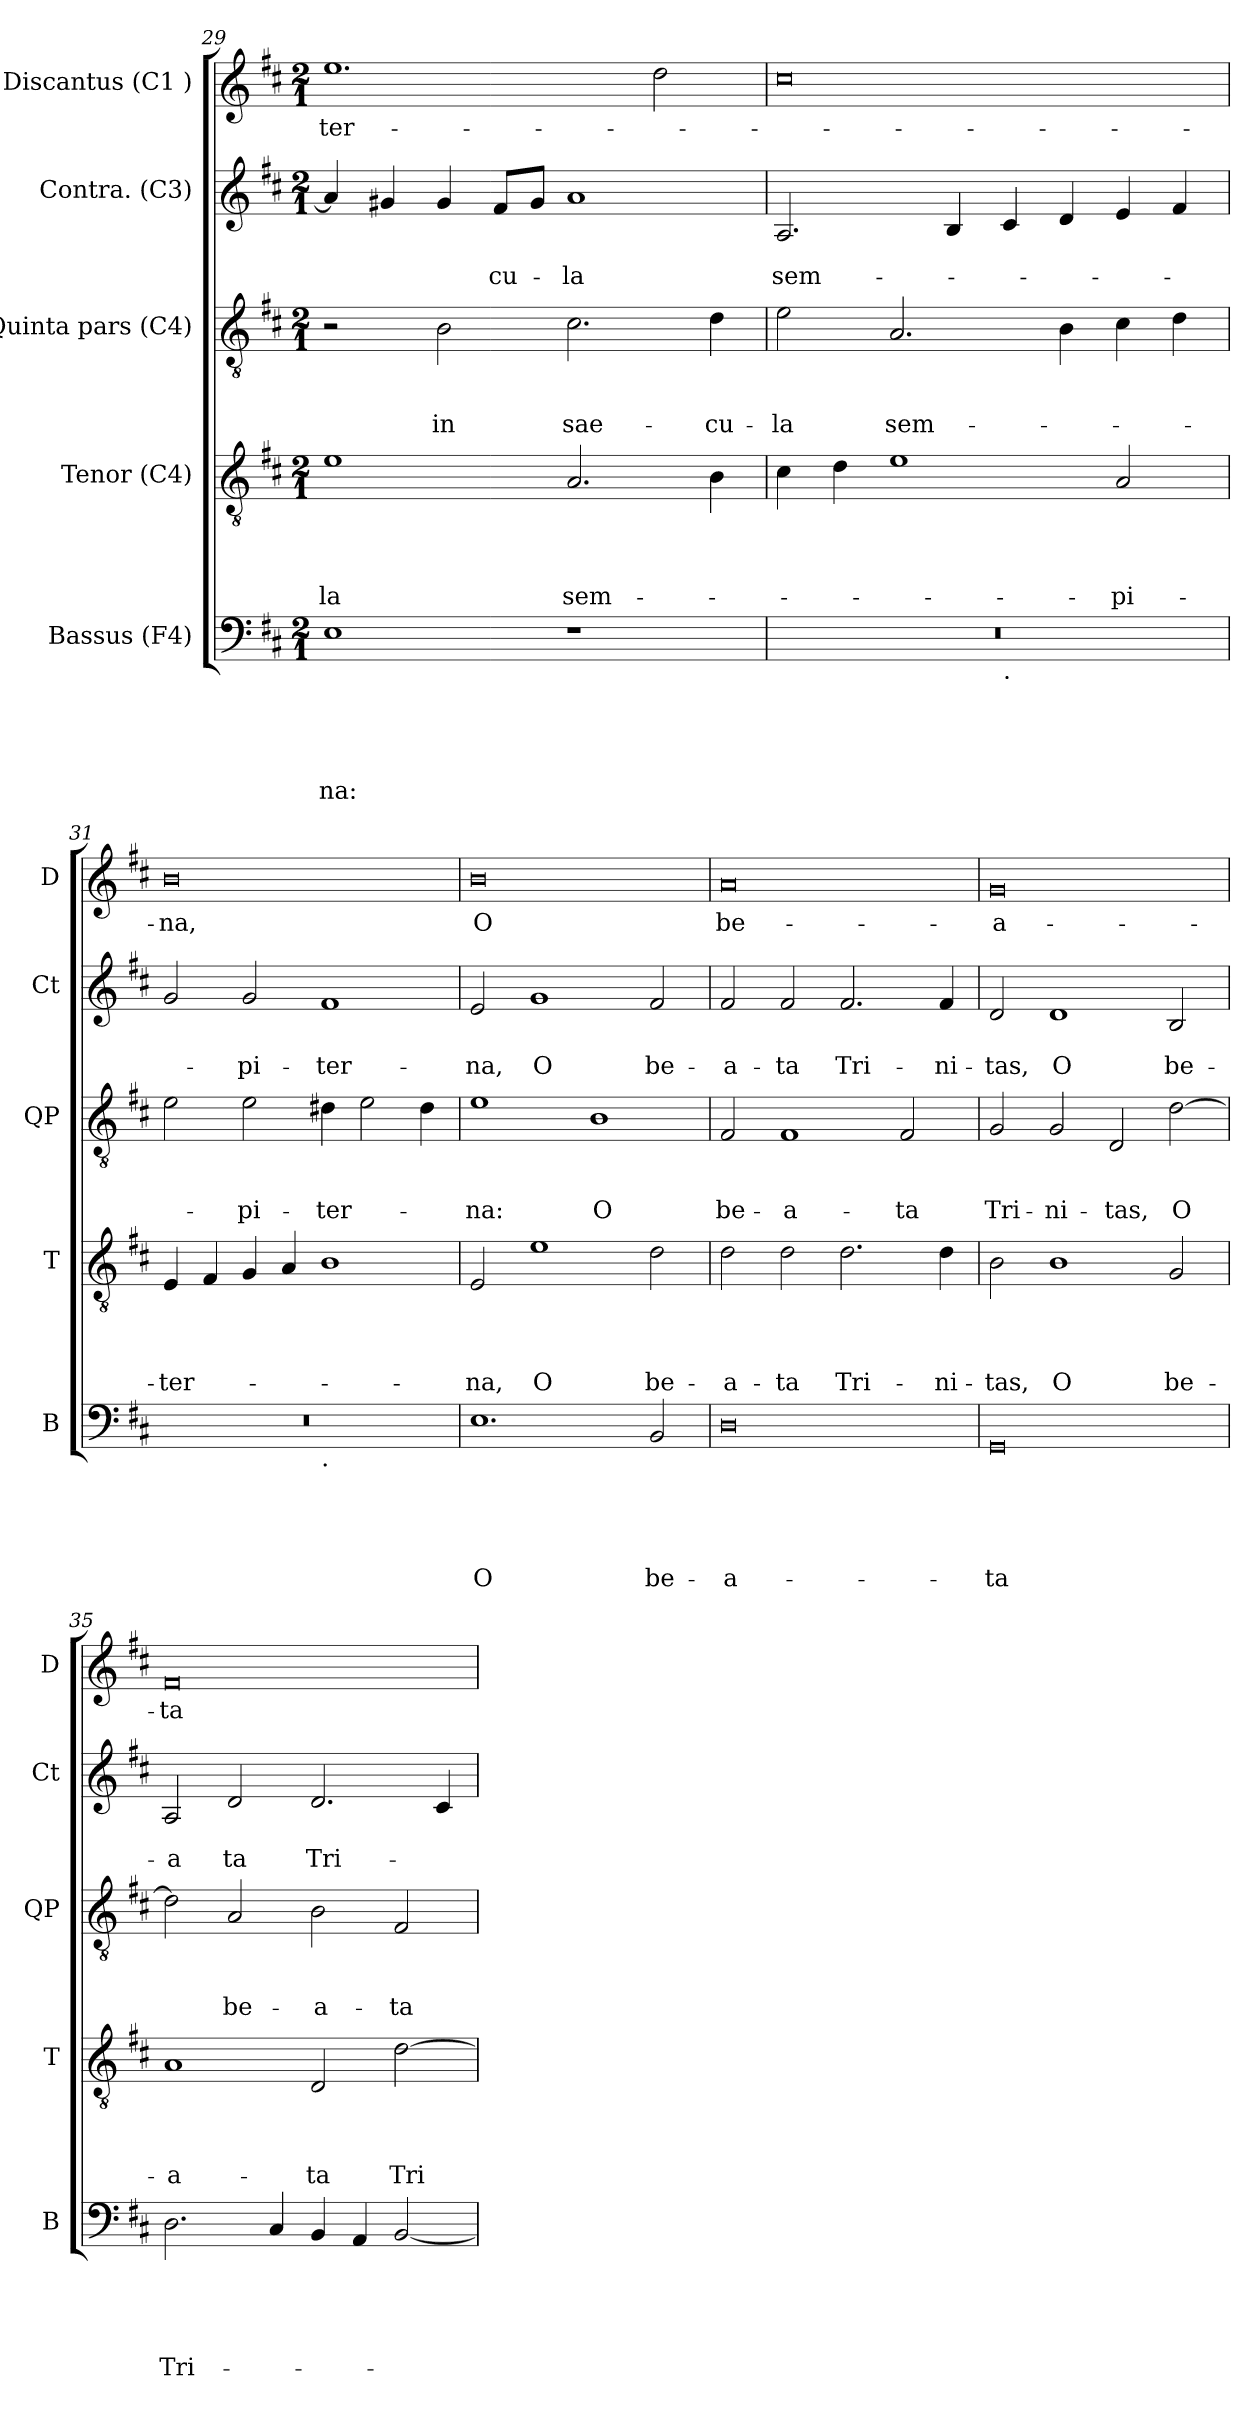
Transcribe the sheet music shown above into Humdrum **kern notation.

**kern	**text	**text	**text	**text	**text	**kern	**text	**text	**text	**text	**kern	**text	**text	**text	**kern	**text	**text	**kern	**text
*part5	*part5	*part5	*part5	*part5	*part5	*part4	*part4	*part4	*part4	*part4	*part3	*part3	*part3	*part3	*part2	*part2	*part2	*part1	*part1
*staff5	*staff5	*staff5	*staff5	*staff5	*staff5	*staff4	*staff4	*staff4	*staff4	*staff4	*staff3	*staff3	*staff3	*staff3	*staff2	*staff2	*staff2	*staff1	*staff1
*I"Bassus (F4)	*	*	*	*	*	*I"Tenor (C4)	*	*	*	*	*I"Quinta pars (C4)	*	*	*	*I"Contra. (C3)	*	*	*I"Discantus (C1 )	*
*I'B	*	*	*	*	*	*I'T	*	*	*	*	*I'QP	*	*	*	*I'Ct	*	*	*I'D	*
*clefF4	*	*	*	*	*	*clefGv2	*	*	*	*	*clefGv2	*	*	*	*clefG2	*	*	*clefG2	*
*k[f#c#]	*	*	*	*	*	*k[f#c#]	*	*	*	*	*k[f#c#]	*	*	*	*k[f#c#]	*	*	*k[f#c#]	*
*D:	*	*	*	*	*	*D:	*	*	*	*	*D:	*	*	*	*D:	*	*	*D:	*
*M2/1	*	*	*	*	*	*M2/1	*	*	*	*	*M2/1	*	*	*	*M2/1	*	*	*M2/1	*
=29	=29	=29	=29	=29	=29	=29	=29	=29	=29	=29	=29	=29	=29	=29	=29	=29	=29	=29	=29
!	!	!	!	!	!LO:LY:b	!	!	!	!	!LO:LY:b	!	!	!	!	!	!	!	!	!LO:LY:b
1E	.	.	.	.	-na:	1e	.	.	.	-la	2r	.	.	.	4a/]	.	.	1.ee	-ter-
.	.	.	.	.	.	.	.	.	.	.	.	.	.	.	4g#X/	.	.	.	.
!	!	!	!	!	!	!	!	!	!	!	!	!	!	!LO:LY:b	!	!	!	!	!
.	.	.	.	.	.	.	.	.	.	.	2B\	.	.	in	4g#/	.	.	.	.
!	!	!	!	!	!	!	!	!	!	!	!	!	!	!	!	!	!LO:LY:b	!	!
.	.	.	.	.	.	.	.	.	.	.	.	.	.	.	8f#/L	.	-cu-	.	.
.	.	.	.	.	.	.	.	.	.	.	.	.	.	.	8g#/J	.	.	.	.
!	!	!	!	!	!	!	!	!	!	!LO:LY:b	!	!	!	!LO:LY:b	!	!	!LO:LY:b	!	!
1r	.	.	.	.	.	2.A/	.	.	.	sem-	2.c#\	.	.	sae-	1a	.	-la	.	.
.	.	.	.	.	.	.	.	.	.	.	.	.	.	.	.	.	.	2dd\	.
!	!	!	!	!	!	!	!	!	!	!	!	!	!	!LO:LY:b	!	!	!	!	!
.	.	.	.	.	.	4B\	.	.	.	.	4d\	.	.	-cu-	.	.	.	.	.
!!LO:PB:g=z
=30	=30	=30	=30	=30	=30	=30	=30	=30	=30	=30	=30	=30	=30	=30	=30	=30	=30	=30	=30
!	!	!	!	!	!	!	!	!	!	!	!	!	!	!LO:LY:b	!	!	!LO:LY:b	!	!
*^	*	*	*	*	*	*	*	*	*	*	*	*	*	*	*	*	*	*	*
0r	1ryy	.	.	.	.	.	4c#\	.	.	.	.	2e\	.	.	-la	2.A/	.	sem-	0cc#	.
.	.	.	.	.	.	.	4d\	.	.	.	.	.	.	.	.	.	.	.	.	.
!	!	!	!	!	!	!	!	!	!	!	!	!	!	!	!LO:LY:b	!	!	!	!	!
.	.	.	.	.	.	.	1e	.	.	.	.	2.A/	.	.	sem-	.	.	.	.	.
.	.	.	.	.	.	.	.	.	.	.	.	.	.	.	.	4B/	.	.	.	.
!	!LO:TX:b:t=.	!	!	!	!	!	!	!	!	!	!	!	!	!	!	!	!	!	!	!
.	1ryy	.	.	.	.	.	.	.	.	.	.	.	.	.	.	4c#/	.	.	.	.
.	.	.	.	.	.	.	.	.	.	.	.	4B\	.	.	.	4d/	.	.	.	.
!	!	!	!	!	!	!	!	!	!	!	!LO:LY:b	!	!	!	!	!	!	!	!	!
.	.	.	.	.	.	.	2A/	.	.	.	-pi-	4c#\	.	.	.	4e/	.	.	.	.
.	.	.	.	.	.	.	.	.	.	.	.	4d\	.	.	.	4f#/	.	.	.	.
=31	=31	=31	=31	=31	=31	=31	=31	=31	=31	=31	=31	=31	=31	=31	=31	=31	=31	=31	=31	=31
!	!	!	!	!	!	!	!	!	!	!	!LO:LY:b	!	!	!	!	!	!	!	!	!LO:LY:b
0r	1ryy	.	.	.	.	.	4E/	.	.	.	-ter-	2e\	.	.	.	2g/	.	.	0b	-na,
.	.	.	.	.	.	.	4F#/	.	.	.	.	.	.	.	.	.	.	.	.	.
!	!	!	!	!	!	!	!	!	!	!	!	!	!	!	!LO:LY:b	!	!	!LO:LY:b	!	!
.	.	.	.	.	.	.	4G/	.	.	.	.	2e\	.	.	-pi-	2g/	.	-pi-	.	.
.	.	.	.	.	.	.	4A/	.	.	.	.	.	.	.	.	.	.	.	.	.
!	!LO:TX:b:t=.	!	!	!	!	!	!	!	!	!	!	!	!	!	!	!	!	!	!	!
!	!	!	!	!	!	!	!	!	!	!	!	!	!	!	!LO:LY:b	!	!	!LO:LY:b	!	!
.	1ryy	.	.	.	.	.	1B	.	.	.	.	4d#X\	.	.	-ter-	1f#	.	-ter-	.	.
.	.	.	.	.	.	.	.	.	.	.	.	2e\	.	.	.	.	.	.	.	.
.	.	.	.	.	.	.	.	.	.	.	.	4d#\	.	.	.	.	.	.	.	.
=32	=32	=32	=32	=32	=32	=32	=32	=32	=32	=32	=32	=32	=32	=32	=32	=32	=32	=32	=32	=32
!	!	!	!	!	!	!LO:LY:b	!	!	!	!	!LO:LY:b	!	!	!	!LO:LY:b	!	!	!LO:LY:b	!	!LO:LY:b:rj
*v	*v	*	*	*	*	*	*	*	*	*	*	*	*	*	*	*	*	*	*	*
1.E	.	.	.	.	O	2E/	.	.	.	-na,	1e	.	.	-na:	2e/	.	-na,	0b	O
!	!	!	!	!	!	!	!	!	!	!LO:LY:b	!	!	!	!	!	!	!LO:LY:b	!	!
.	.	.	.	.	.	1e	.	.	.	O	.	.	.	.	1g	.	O	.	.
!	!	!	!	!	!	!	!	!	!	!	!	!	!	!LO:LY:b	!	!	!	!	!
.	.	.	.	.	.	.	.	.	.	.	1B	.	.	O	.	.	.	.	.
!	!	!	!	!	!LO:LY:b	!	!	!	!	!LO:LY:b	!	!	!	!	!	!	!LO:LY:b	!	!
2BB/	.	.	.	.	be-	2d\	.	.	.	be-	.	.	.	.	2f#/	.	be-	.	.
=33	=33	=33	=33	=33	=33	=33	=33	=33	=33	=33	=33	=33	=33	=33	=33	=33	=33	=33	=33
!	!	!	!	!	!LO:LY:b:rj	!	!	!	!	!LO:LY:b	!	!	!	!LO:LY:b	!	!	!LO:LY:b	!	!LO:LY:b:rj
0D	.	.	.	.	-a-	2d\	.	.	.	-a-	2F#/	.	.	be-	2f#/	.	-a-	0a	be-
!	!	!	!	!	!	!	!	!	!	!LO:LY:b	!	!	!	!LO:LY:b:rj	!	!	!LO:LY:b	!	!
.	.	.	.	.	.	2d\	.	.	.	-ta	1F#	.	.	-a-	2f#/	.	-ta	.	.
!	!	!	!	!	!	!	!	!	!	!LO:LY:b	!	!	!	!	!	!	!LO:LY:b	!	!
.	.	.	.	.	.	2.d\	.	.	.	Tri-	.	.	.	.	2.f#/	.	Tri-	.	.
!	!	!	!	!	!	!	!	!	!	!	!	!	!	!LO:LY:b	!	!	!	!	!
.	.	.	.	.	.	.	.	.	.	.	2F#/	.	.	-ta	.	.	.	.	.
!	!	!	!	!	!	!	!	!	!	!LO:LY:b	!	!	!	!	!	!	!LO:LY:b	!	!
.	.	.	.	.	.	4d\	.	.	.	-ni-	.	.	.	.	4f#/	.	-ni-	.	.
=34	=34	=34	=34	=34	=34	=34	=34	=34	=34	=34	=34	=34	=34	=34	=34	=34	=34	=34	=34
!	!	!	!	!	!LO:LY:b:rj	!	!	!	!	!LO:LY:b	!	!	!	!LO:LY:b	!	!	!LO:LY:b	!	!LO:LY:b:rj
0GG	.	.	.	.	-ta	2B\	.	.	.	-tas,	2G/	.	.	Tri-	2d/	.	-tas,	0g	-a-
!	!	!	!	!	!	!	!	!	!	!LO:LY:b	!	!	!	!LO:LY:b	!	!	!LO:LY:b	!	!
.	.	.	.	.	.	1B	.	.	.	O	2G/	.	.	-ni-	1d	.	O	.	.
!	!	!	!	!	!	!	!	!	!	!	!	!	!	!LO:LY:b	!	!	!	!	!
.	.	.	.	.	.	.	.	.	.	.	2D/	.	.	-tas,	.	.	.	.	.
!	!	!	!	!	!	!	!	!	!	!LO:LY:b	!	!	!	!LO:LY:b	!	!	!LO:LY:b	!	!
.	.	.	.	.	.	2G/	.	.	.	be-	[<2d\	.	.	O	2B/	.	be-	.	.
!!LO:LB:g=z
=35	=35	=35	=35	=35	=35	=35	=35	=35	=35	=35	=35	=35	=35	=35	=35	=35	=35	=35	=35
!	!	!	!	!	!LO:LY:b	!	!	!	!	!LO:LY:b:rj	!	!	!	!	!	!	!LO:LY:b	!	!LO:LY:b:rj
2.D\	.	.	.	.	Tri-	1A	.	.	.	-a-	2d\]	.	.	.	2A/	.	-a	0f#	-ta
!	!	!	!	!	!	!	!	!	!	!	!	!	!	!LO:LY:b	!	!	!LO:LY:b	!	!
.	.	.	.	.	.	.	.	.	.	.	2A/	.	.	be-	2d/	.	ta	.	.
4C#/	.	.	.	.	.	.	.	.	.	.	.	.	.	.	.	.	.	.	.
!	!	!	!	!	!	!	!	!	!	!LO:LY:b	!	!	!	!LO:LY:b	!	!	!LO:LY:b	!	!
4BB/	.	.	.	.	.	2D/	.	.	.	-ta	2B\	.	.	-a-	2.d/	.	Tri-	.	.
4AA/	.	.	.	.	.	.	.	.	.	.	.	.	.	.	.	.	.	.	.
!	!	!	!	!	!	!	!	!	!	!LO:LY:b	!	!	!	!LO:LY:b	!	!	!	!	!
[<2BB/	.	.	.	.	.	[>2d\	.	.	.	Tri-	2F#/	.	.	-ta	.	.	.	.	.
.	.	.	.	.	.	.	.	.	.	.	.	.	.	.	4c#/	.	.	.	.
=	=	=	=	=	=	=	=	=	=	=	=	=	=	=	=	=	=	=	=
*-	*-	*-	*-	*-	*-	*-	*-	*-	*-	*-	*-	*-	*-	*-	*-	*-	*-	*-	*-
